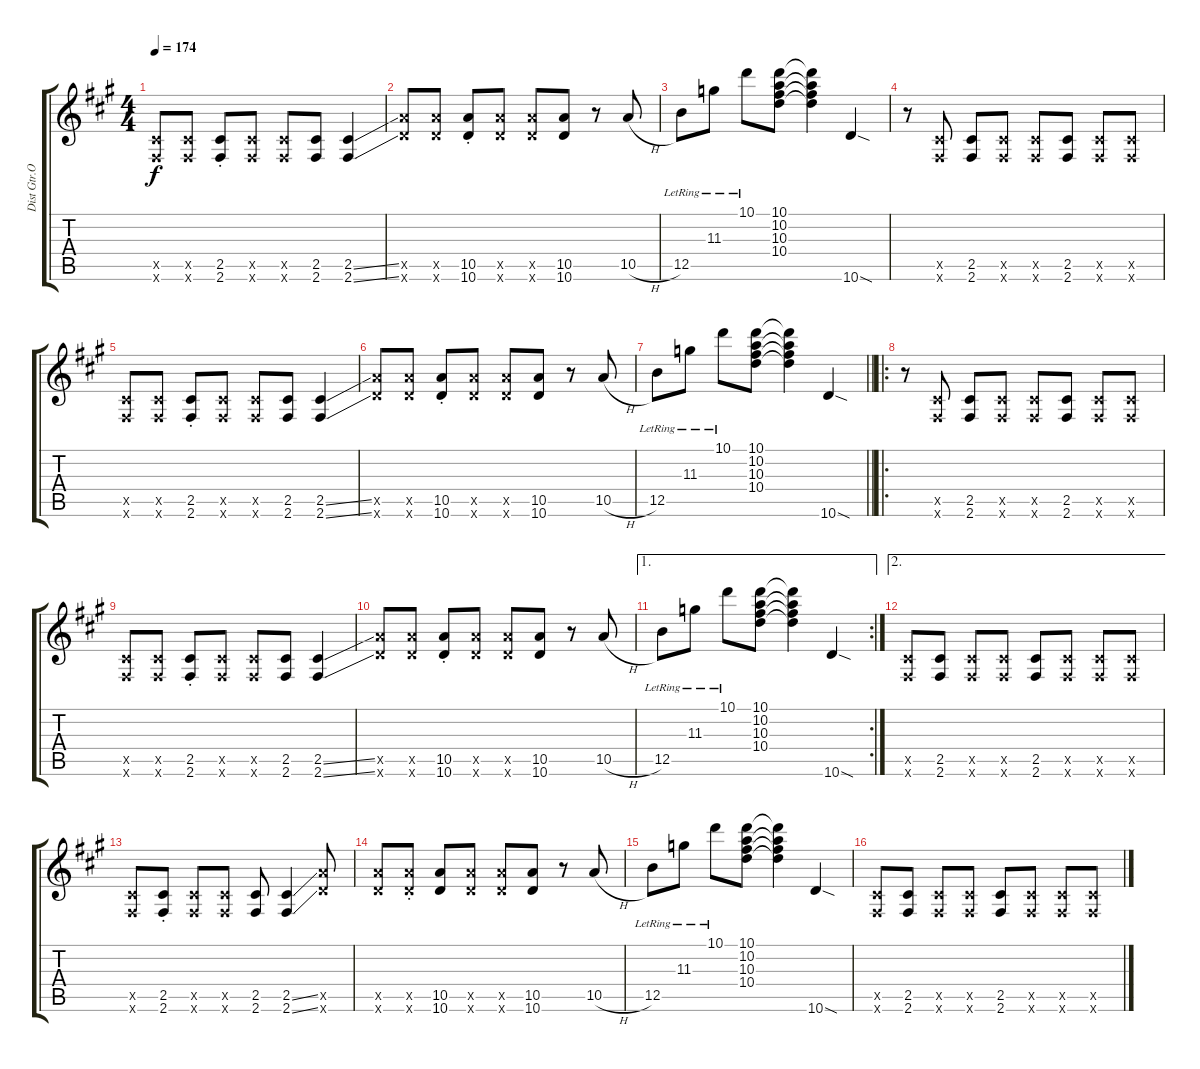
\track ("Dist Gtr.Open E Tuning" "Dist Gtr.O") {instrument distortionguitar}
\staff {score tabs}
\tuning (E4 B3 Ab3 E3 B2 E2) {hide}
\ts (4 4)
\tempo 174
\clef g2
\ks a
(2.5{x} 2.6{x}).8{dy f} (2.5{x} 2.6{x}).8 (2.5{st} 2.6{st}).8 (2.5{x} 2.6{x}).8 (2.5{x} 2.6{x}).8 (2.5 2.6).8 (2.5{ss} 2.6{ss}).4 |
(10.5{x} 10.6{x}).8 (10.5{x} 10.6{x}).8 (10.5{st} 10.6{st}).8 (10.5{x} 10.6{x}).8 (10.5{x} 10.6{x}).8 (10.5 10.6).8 r.8 10.5{h}.8 |
12.5{lr}.8 11.3{lr}.8 10.1{lr}.8 (10.1 10.2 10.3 10.4).8 (10.1{t} 10.2{t} 10.3{t} 10.4{t}).4 10.6{sod}.4 |
r.8 (2.5{x} 2.6{x}).8 (2.5 2.6).8 (2.5{x} 2.6{x}).8 (2.5{x} 2.6{x}).8 (2.5 2.6).8 (2.5{x} 2.6{x}).8 (2.5{x} 2.6{x}).8 |
(2.5{x} 2.6{x}).8 (2.5{x} 2.6{x}).8 (2.5{st} 2.6{st}).8 (2.5{x} 2.6{x}).8 (2.5{x} 2.6{x}).8 (2.5 2.6).8 (2.5{ss} 2.6{ss}).4 |
(10.5{x} 10.6{x}).8 (10.5{x} 10.6{x}).8 (10.5{st} 10.6{st}).8 (10.5{x} 10.6{x}).8 (10.5{x} 10.6{x}).8 (10.5 10.6).8 r.8 10.5{h}.8 |
\barLineRight lightlight
12.5{lr}.8 11.3{lr}.8 10.1{lr}.8 (10.1 10.2 10.3 10.4).8 (10.1{t} 10.2{t} 10.3{t} 10.4{t}).4 10.6{sod}.4 |
\ro
r.8 (2.5{x} 2.6{x}).8 (2.5 2.6).8 (2.5{x} 2.6{x}).8 (2.5{x} 2.6{x}).8 (2.5 2.6).8 (2.5{x} 2.6{x}).8 (2.5{x} 2.6{x}).8 |
(2.5{x} 2.6{x}).8 (2.5{x} 2.6{x}).8 (2.5{st} 2.6{st}).8 (2.5{x} 2.6{x}).8 (2.5{x} 2.6{x}).8 (2.5 2.6).8 (2.5{ss} 2.6{ss}).4 |
(10.5{x} 10.6{x}).8 (10.5{x} 10.6{x}).8 (10.5{st} 10.6{st}).8 (10.5{x} 10.6{x}).8 (10.5{x} 10.6{x}).8 (10.5 10.6).8 r.8 10.5{h}.8 |
\ae 1
\rc 2
12.5{lr}.8 11.3{lr}.8 10.1{lr}.8 (10.1 10.2 10.3 10.4).8 (10.1{t} 10.2{t} 10.3{t} 10.4{t}).4 10.6{sod}.4 |
\ae 2
(2.5{x} 2.6{x}).8 (2.5 2.6).8 (2.5{x} 2.6{x}).8 (2.5{x} 2.6{x}).8 (2.5 2.6).8 (2.5{x} 2.6{x}).8 (2.5{x} 2.6{x}).8 (2.5{x} 2.6{x}).8 |
(2.5{x} 2.6{x}).8 (2.5{st} 2.6{st}).8 (2.5{x} 2.6{x}).8 (2.5{x} 2.6{x}).8 (2.5 2.6).8 (2.5{ss} 2.6{ss}).4 (10.5{x} 10.6{x}).8 |
(10.5{x} 10.6{x}).8 (10.5{st x} 10.6{st x}).8 (10.5 10.6).8 (10.5{x} 10.6{x}).8 (10.5{x} 10.6{x}).8 (10.5 10.6).8 r.8 10.5{h}.8 |
12.5{lr}.8 11.3{lr}.8 10.1{lr}.8 (10.1 10.2 10.3 10.4).8 (10.1{t} 10.2{t} 10.3{t} 10.4{t}).4 10.6{sod}.4 |
(2.5{x} 2.6{x}).8 (2.5 2.6).8 (2.5{x} 2.6{x}).8 (2.5{x} 2.6{x}).8 (2.5 2.6).8 (2.5{x} 2.6{x}).8 (2.5{x} 2.6{x}).8 (2.5{x} 2.6{x}).8
